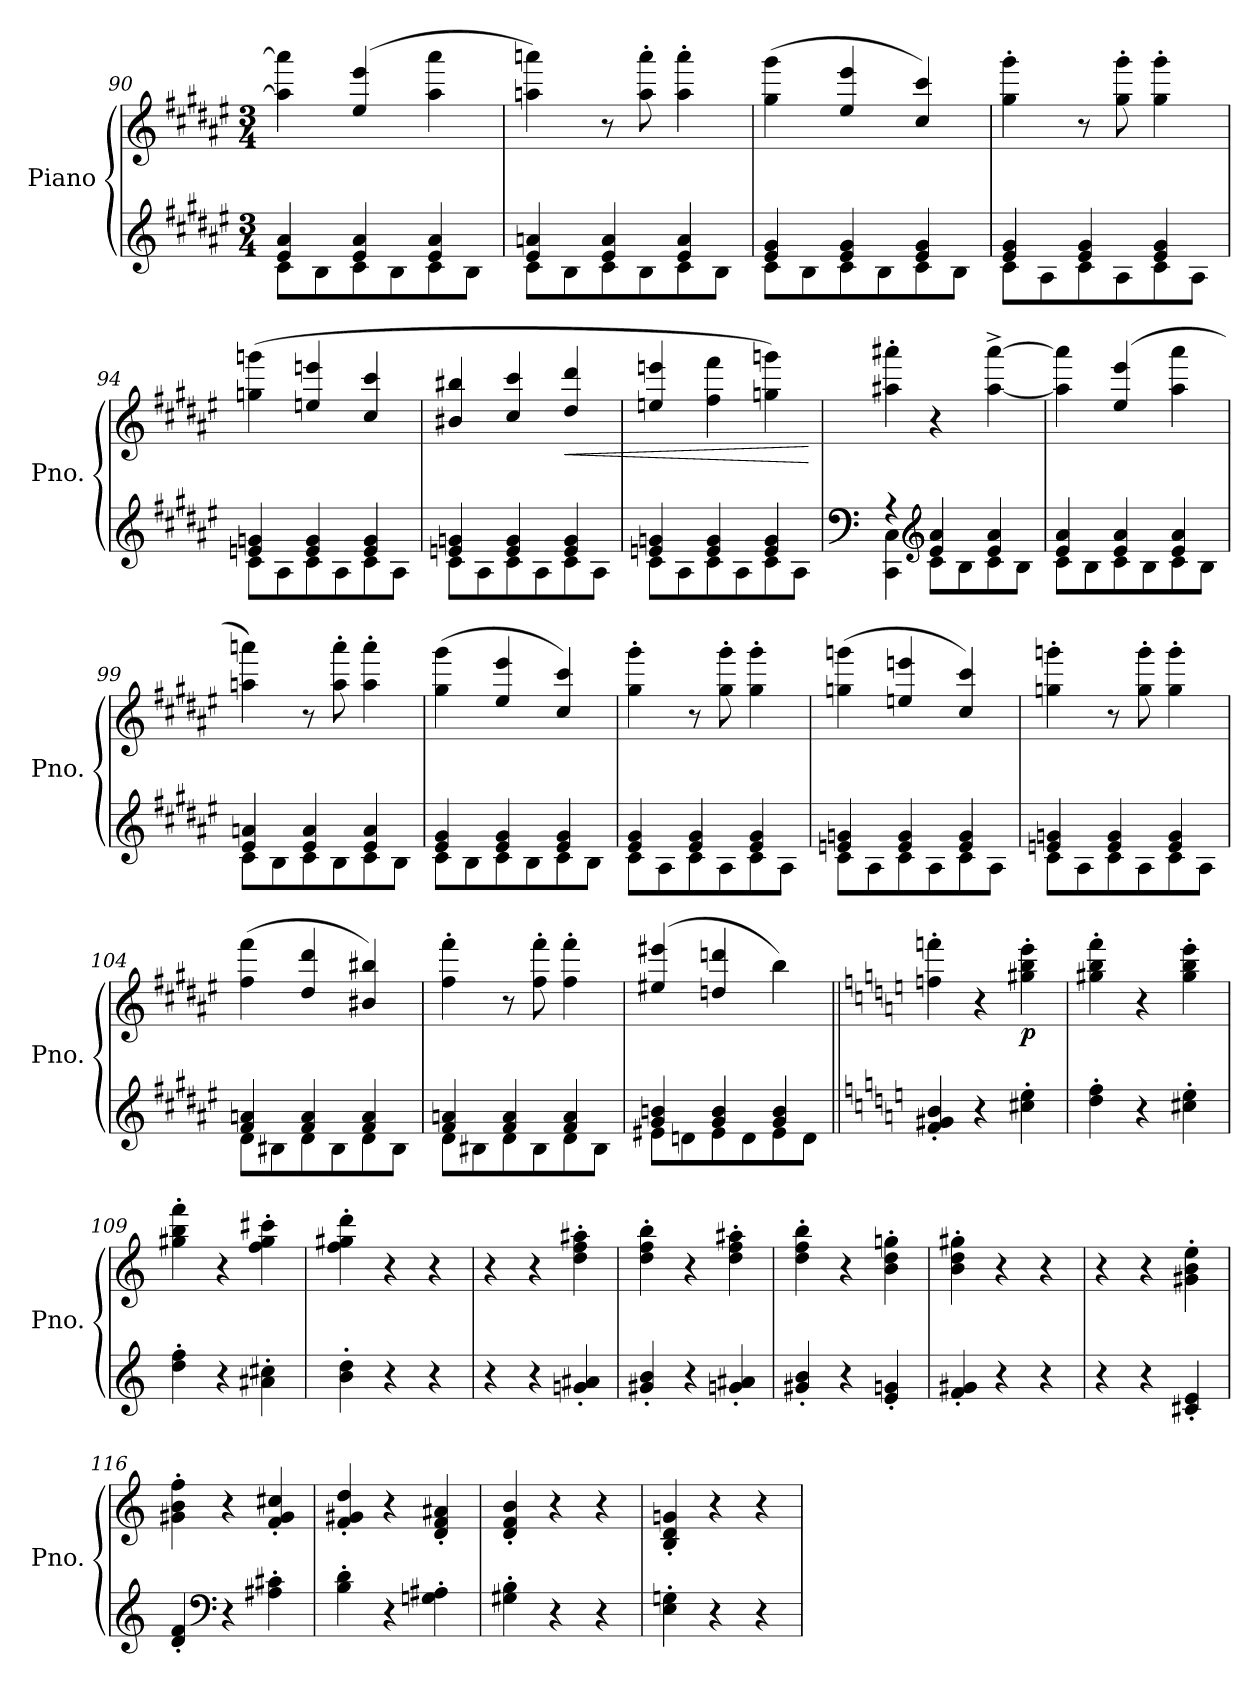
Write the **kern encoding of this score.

**kern	**kern	**dynam
*part1	*part1	*part1
*staff2	*staff1	*staff1/2
*I"Piano	*	*
*I'Pno.	*	*
*clefG2	*clefG2	*
*k[f#c#g#d#a#e#]	*k[f#c#g#d#a#e#]	*
*M3/4	*M3/4	*
=90	=90	=90
*^	*	*
4e#/ 4a#/	8c#\L	4aa#\] 4aaa#\]	.
.	8B\	.	.
4e#/ 4a#/	8c#\	(>4ee#/ 4eee#/	.
.	8B\	.	.
4e#/ 4a#/	8c#\	4aa#\ 4aaa#\	.
.	8B\J	.	.
=91	=91	=91	=91
4e#/ 4an/	8c#\L	4aan\ 4aaan\)	.
.	8B\	.	.
4e#/ 4a/	8c#\	8r	.
.	8B\	8aa\' 8aaa\'	.
4e#/ 4a/	8c#\	4aa\' 4aaa\'	.
.	8B\J	.	.
!!LO:PB:g=z
=92	=92	=92	=92
4e#/ 4g#/	8c#\L	(>4gg#\ 4ggg#\	.
.	8B\	.	.
4e#/ 4g#/	8c#\	4ee#/ 4eee#/	.
.	8B\	.	.
4e#/ 4g#/	8c#\	4cc#/ 4ccc#/)	.
.	8B\J	.	.
=93	=93	=93	=93
4e#/ 4g#/	8c#\L	4gg#\' 4ggg#\'	.
.	8A#\	.	.
4e#/ 4g#/	8c#\	8r	.
.	8A#\	8gg#\' 8ggg#\'	.
4e#/ 4g#/	8c#\	4gg#\' 4ggg#\'	.
.	8A#\J	.	.
=94	=94	=94	=94
4en/ 4gn/	8c#\L	(>4ggn\ 4gggn\	.
.	8A#\	.	.
4e/ 4g/	8c#\	4een/ 4eeen/	.
.	8A#\	.	.
4e/ 4g/	8c#\	4cc#/ 4ccc#/	.
.	8A#\J	.	.
=95	=95	=95	=95
4en/ 4gn/	8c#\L	4b#X/ 4bb#X/	.
.	8A#\	.	.
4e/ 4g/	8c#\	4cc#/ 4ccc#/	.
.	8A#\	.	.
!	!	!	!LO:HP:b
4e/ 4g/	8c#\	4dd#/ 4ddd#/	<
.	8A#\J	.	.
=96	=96	=96	=96
4en/ 4gn/	8c#\L	4een/ 4eeen/	.
.	8A#\	.	.
4e/ 4g/	8c#\	4ff#\ 4fff#\	.
.	8A#\	.	.
4e/ 4g/	8c#\	4ggn\ 4gggn\)	.
.	8A#\J	.	.
*v	*v	*	*
.	.	[
!!LO:LB:g=z
=97	=97	=97
*clefF4	*	*
*^	*	*
4r	4CC#\ 4C#\	4aa#X\' 4aaa#X\'	.
*clefG2	*	*	*
4e#/ 4a#/	8c#\L	4r	.
.	8B\	.	.
4e#/ 4a#/	8c#\	[4aa#\^ [4aaa#\^	.
.	8B\J	.	.
=98	=98	=98	=98
4e#/ 4a#/	8c#\L	4aa#\] 4aaa#\]	.
.	8B\	.	.
4e#/ 4a#/	8c#\	(>4ee#/ 4eee#/	.
.	8B\	.	.
4e#/ 4a#/	8c#\	4aa#\ 4aaa#\	.
.	8B\J	.	.
=99	=99	=99	=99
4e#/ 4an/	8c#\L	4aan\ 4aaan\)	.
.	8B\	.	.
4e#/ 4a/	8c#\	8r	.
.	8B\	8aa\' 8aaa\'	.
4e#/ 4a/	8c#\	4aa\' 4aaa\'	.
.	8B\J	.	.
=100	=100	=100	=100
4e#/ 4g#/	8c#\L	(>4gg#\ 4ggg#\	.
.	8B\	.	.
4e#/ 4g#/	8c#\	4ee#/ 4eee#/	.
.	8B\	.	.
4e#/ 4g#/	8c#\	4cc#/ 4ccc#/)	.
.	8B\J	.	.
=101	=101	=101	=101
4e#/ 4g#/	8c#\L	4gg#\' 4ggg#\'	.
.	8A#\	.	.
4e#/ 4g#/	8c#\	8r	.
.	8A#\	8gg#\' 8ggg#\'	.
4e#/ 4g#/	8c#\	4gg#\' 4ggg#\'	.
.	8A#\J	.	.
!!LO:LB:g=z
=102	=102	=102	=102
4en/ 4gn/	8c#\L	(>4ggn\ 4gggn\	.
.	8A#\	.	.
4e/ 4g/	8c#\	4een/ 4eeen/	.
.	8A#\	.	.
4e/ 4g/	8c#\	4cc#/ 4ccc#/)	.
.	8A#\J	.	.
=103	=103	=103	=103
4en/ 4gn/	8c#\L	4ggn\' 4gggn\'	.
.	8A#\	.	.
4e/ 4g/	8c#\	8r	.
.	8A#\	8gg\' 8ggg\'	.
4e/ 4g/	8c#\	4gg\' 4ggg\'	.
.	8A#\J	.	.
=104	=104	=104	=104
4f#/ 4an/	8d#\L	(>4ff#\ 4fff#\	.
.	8B#X\	.	.
4f#/ 4a/	8d#\	4dd#/ 4ddd#/	.
.	8B#\	.	.
4f#/ 4a/	8d#\	4b#X/ 4bb#X/)	.
.	8B#\J	.	.
=105	=105	=105	=105
4f#/ 4an/	8d#\L	4ff#\' 4fff#\'	.
.	8B#X\	.	.
4f#/ 4a/	8d#\	8r	.
.	8B#\	8ff#\' 8fff#\'	.
4f#/ 4a/	8d#\	4ff#\' 4fff#\'	.
.	8B#\J	.	.
=106	=106	=106	=106
4g#/ 4bn/	8e#X\L	(>4ee#X/ 4eee#X/	.
.	8dn\	.	.
4g#/ 4b/	8e#\	4ddn/ 4dddn/	.
.	8d\	.	.
4g#/ 4b/	8e#\	4bb\)	.
.	8d\J	.	.
*v	*v	*	*
!!LO:LB:g=z
=107||	=107||	=107||
*k[]	*k[]	*
4f/' 4g#X/' 4b/'	4ffn\' 4fffn\'	.
4r	4r	.
!	!	!LO:DY:b
4cc#X\' 4ee\'	4gg#X\' 4bb\' 4eee\'	p
=108	=108	=108
4dd\' 4ff\'	4gg#X\' 4bb\' 4fff\'	.
4r	4r	.
4cc#X\' 4ee\'	4gg#\' 4bb\' 4eee\'	.
=109	=109	=109
4dd\' 4ff\'	4gg#X\' 4bb\' 4fff\'	.
4r	4r	.
4a#X\' 4cc#X\'	4ff\' 4gg#\' 4ccc#X\'	.
=110	=110	=110
4b\' 4dd\'	4ff\' 4gg#X\' 4ddd\'	.
4r	4r	.
4r	4r	.
=111	=111	=111
4r	4r	.
4r	4r	.
4gn/' 4a#X/'	4dd\' 4ff\' 4aa#X\'	.
=112	=112	=112
4g#X/' 4b/'	4dd\' 4ff\' 4bb\'	.
4r	4r	.
4gn/' 4a#X/'	4dd\' 4ff\' 4aa#X\'	.
=113	=113	=113
4g#X/' 4b/'	4dd\' 4ff\' 4bb\'	.
4r	4r	.
4e/' 4gn/'	4b\' 4dd\' 4ggn\'	.
=114	=114	=114
4f/' 4g#X/'	4b\' 4dd\' 4gg#X\'	.
4r	4r	.
4r	4r	.
!!LO:LB:g=z
=115	=115	=115
4r	4r	.
4r	4r	.
4c#X/' 4e/'	4g#X\' 4b\' 4ee\'	.
=116	=116	=116
4d/' 4f/'	4g#X\' 4b\' 4ff\'	.
*clefF4	*	*
4r	4r	.
4A#X\' 4c#X\'	4f/' 4g#/' 4cc#X/'	.
=117	=117	=117
4B\' 4d\'	4f/' 4g#X/' 4dd/'	.
4r	4r	.
4Gn\' 4A#X\'	4d/' 4f/' 4a#X/'	.
=118	=118	=118
4G#X\' 4B\'	4d/' 4f/' 4b/'	.
4r	4r	.
4r	4r	.
=119	=119	=119
4E\' 4Gn\'	4B/' 4d/' 4gn/'	.
4r	4r	.
4r	4r	.
=	=	=
*-	*-	*-
